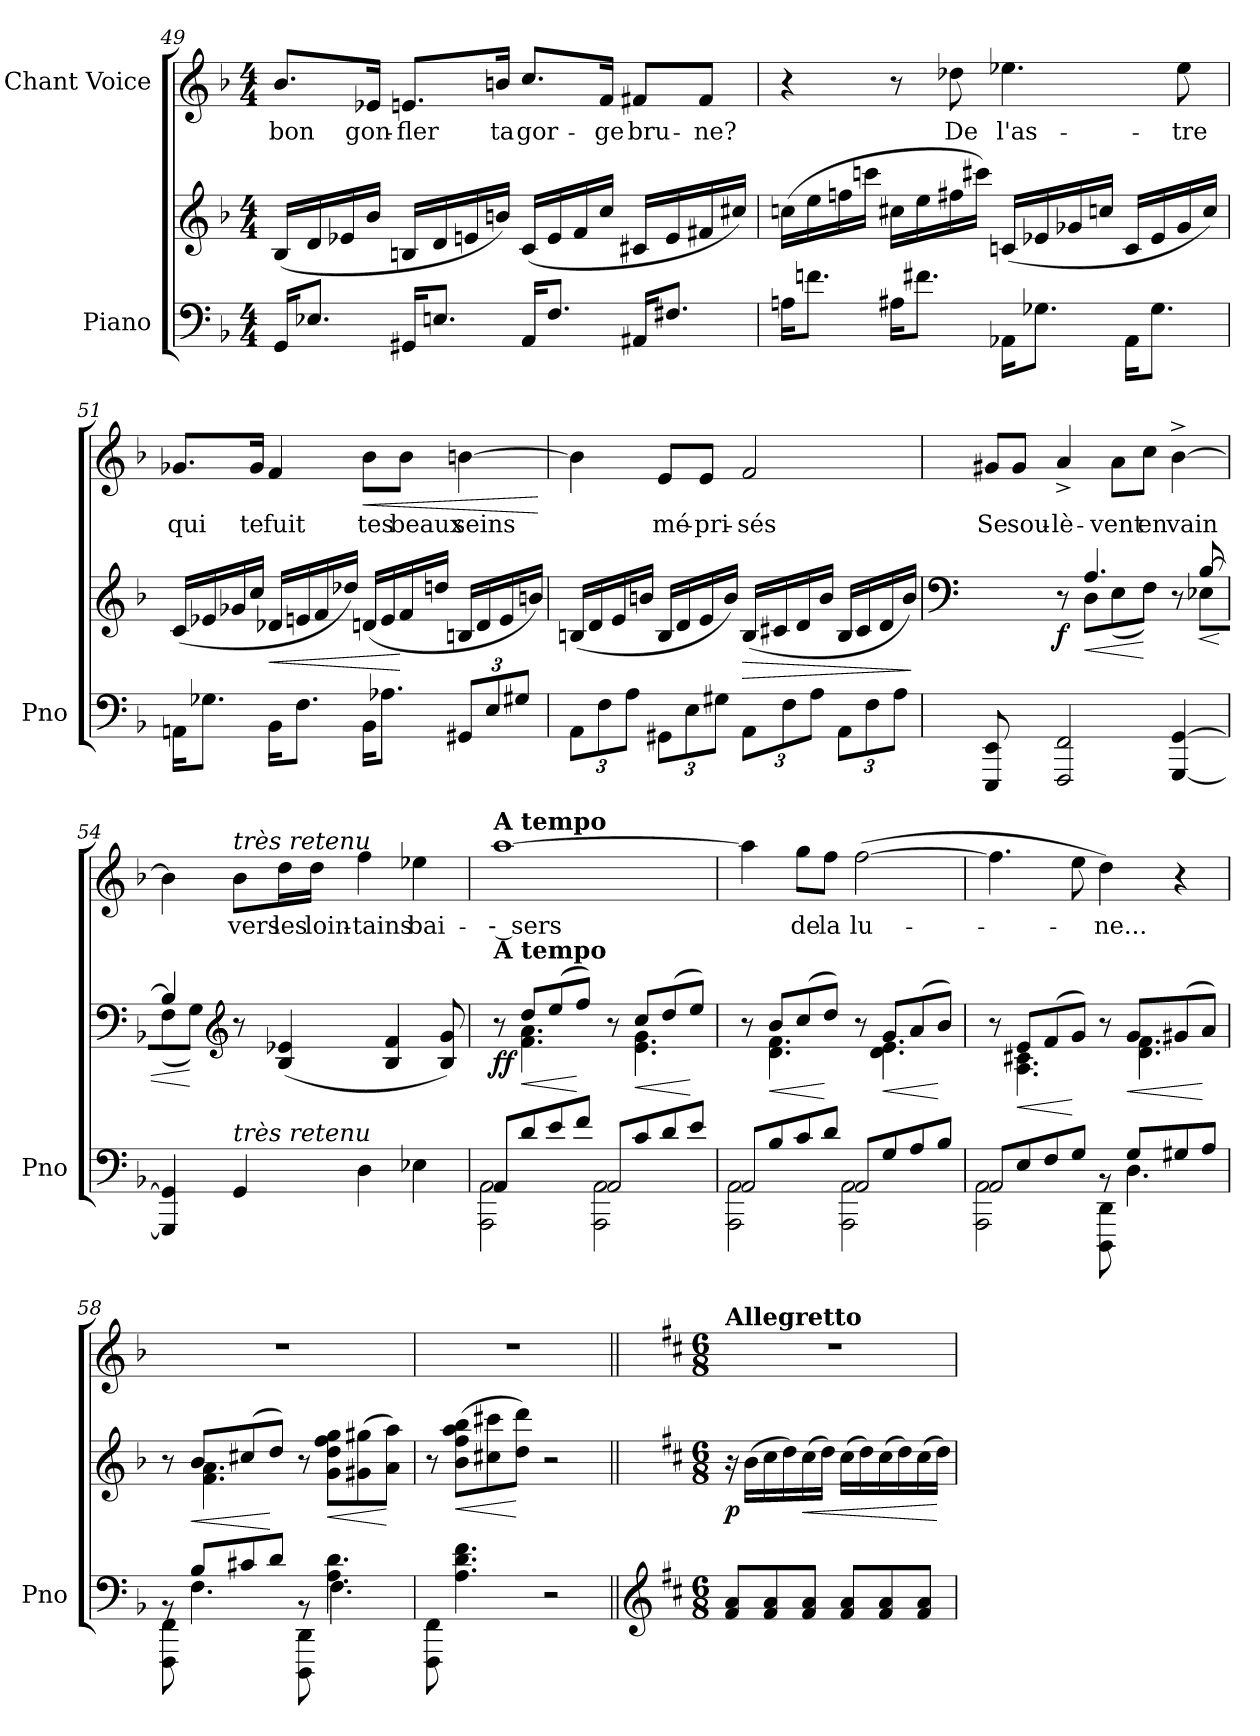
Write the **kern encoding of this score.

**kern	**kern	**dynam	**kern	**text	**dynam
*part2	*part2	*part2	*part1	*part1	*part1
*staff3	*staff2	*staff2/3	*staff1	*staff1	*staff1
*I"Piano	*	*	*I"Chant Voice	*	*
*I'Pno	*	*	*	*	*
*clefF4	*clefG2	*	*clefG2	*	*
*k[b-]	*k[b-]	*	*k[b-]	*	*
*M4/4	*M4/4	*	*M4/4	*	*
=49	=49	=49	=49	=49	=49
!	!	!	!	!LO:LY:b	!
16GG/KL	(<16B-/LL	.	8.b-/L	bon	.
8.E-X/J	16d/	.	.	.	.
.	16e-X/	.	.	.	.
!	!	!	!	!LO:LY:b	!
.	16b-/JJ	.	16e-X/Jk	gon-	.
!	!	!	!	!LO:LY:b	!
16GG#X/KL	16Bn/LL	.	8.en/L	-fler	.
8.En/J	16d/	.	.	.	.
.	16en/	.	.	.	.
!	!	!	!	!LO:LY:b	!
.	16bn/JJ)	.	16bn/Jk	ta	.
!	!	!	!	!LO:LY:b	!
16AA/KL	(<16c/LL	.	8.cc/L	gor-	.
8.F/J	16e/	.	.	.	.
.	16f/	.	.	.	.
!	!	!	!	!LO:LY:b	!
.	16cc/JJ	.	16f/Jk	-ge	.
!	!	!	!	!LO:LY:b	!
16AA#X/KL	16c#X/LL	.	8f#X/L	bru-	.
8.F#X/J	16e/	.	.	.	.
!	!	!	!	!LO:LY:b	!
.	16f#X/	.	8f#/J	-ne?	.
.	16cc#X/JJ)	.	.	.	.
!!LO:LB:g=z
=50	=50	=50	=50	=50	=50
16An\KL	(>16ccn\LL	.	4r	.	.
8.fn\J	16ee\	.	.	.	.
.	16ffn\	.	.	.	.
.	16cccn\JJ	.	.	.	.
16A#X\KL	16cc#X\LL	.	8r	.	.
8.f#X\J	16ee\	.	.	.	.
!	!	!	!	!LO:LY:b	!
.	16ff#X\	.	8dd-X\	De	.
.	16ccc#X\JJ)	.	.	.	.
!	!	!	!	!LO:LY:b	!
16AA-X\KL	(<16cn/LL	.	4.ee-X\	l'as-	.
8.G-X\J	16e-X/	.	.	.	.
.	16g-X/	.	.	.	.
.	16ccn/JJ	.	.	.	.
16AA-\KL	16c/LL	.	.	.	.
8.G-\J	16e-/	.	.	.	.
!	!	!	!	!LO:LY:b	!
.	16g-/	.	8ee-\	-tre	.
.	16cc/JJ)	.	.	.	.
=51	=51	=51	=51	=51	=51
!	!	!	!	!LO:LY:b	!
16AAn\KL	(<16c/LL	.	8.g-X/L	qui	.
8.G-X\J	16e-X/	.	.	.	.
.	16g-X/	.	.	.	.
!	!	!	!	!LO:LY:b	!
.	16cc/JJ	.	16g-/Jk	te	.
!	!	!LO:HP:b	!	!LO:LY:b	!
16BB-\KL	16d-X/LL	<	4f/	fuit	.
8.F\J	16en/	.	.	.	.
.	16f/	.	.	.	.
.	16dd-X/JJ)	.	.	.	.
!	!	!	!	!LO:LY:b	!LO:HP:b
16BB-\KL	(<16dn/LL	.	8b-\L	tes	<
8.A-X\J	16e/	.	.	.	.
!	!	!	!	!LO:LY:b	!
.	16f/	[	8b-\J	beaux	.
.	16ddn/JJ	.	.	.	.
*Xbrackettup	*	*	*	*	*
!	!	!	!	!LO:LY:b	!
12GG#X/L	16Bn/LL	.	[4bn\	seins	.
.	16d/	.	.	.	.
12E/	.	.	.	.	.
.	16e/	.	.	.	.
12G#X/J	.	.	.	.	.
.	16bn/JJ)	.	.	.	.
.	.	.	.	.	[
!!LO:LB:g=z
=52	=52	=52	=52	=52	=52
12AA\L	(<16Bn/LL	.	4bn\]	.	.
.	16d/	.	.	.	.
12F\	.	.	.	.	.
.	16e/	.	.	.	.
12A\J	.	.	.	.	.
.	16bn/JJ	.	.	.	.
!	!	!	!	!LO:LY:b	!
12GG#X\L	16B/LL	.	8e/L	mé-	.
.	16d/	.	.	.	.
12E\	.	.	.	.	.
!	!	!	!	!LO:LY:b	!
.	16e/	.	8e/J	-pri-	.
12G#X\J	.	.	.	.	.
.	16b/JJ)	.	.	.	.
!	!	!LO:HP:b	!	!LO:LY:b	!
12AA\L	(<16B/LL	>	2f/	-sés	.
.	16c#X/	.	.	.	.
12F\	.	.	.	.	.
.	16d/	.	.	.	.
12A\J	.	.	.	.	.
.	16b/JJ	.	.	.	.
12AA\L	16B/LL	.	.	.	.
.	16c#/	.	.	.	.
12F\	.	.	.	.	.
.	16d/	.	.	.	.
12A\J	.	.	.	.	.
.	16b/JJ)	.	.	.	.
.	.	]	.	.	.
=53	=53	=53	=53	=53	=53
*	*clefF4	*	*	*	*
*	*^	*	*	*	*
*	*	*^	*	*	*	*
!	!	!	!	!	!	!LO:LY:b	!
8EEE/ 8EE/L	4ryy	4.ryy	8ryy	.	8g#X/L	Se	.
!	!	!	!	!	!	!LO:LY:b	!
8ryy	.	.	8D\ 8G#X\J	.	8g#/J	sou-	.
!	!	!	!	!LO:DY:b	!	!LO:LY:b	!
2FFF/ 2FF/	8r	.	2.ryy	f	4a^/	-lè-	.
!	!	!	!	!LO:HP:b	!	!	!
.	4.A/	8D\L	.	<	.	.	.
!	!	!	!	!	!	!LO:LY:b	!
.	.	(>8E\	.	.	8a\L	-vent	.
!	!	!	!	!	!	!LO:LY:b	!
.	.	8F\J)	.	[	8cc\J	en	.
!	!	!	!	!	!	!LO:LY:b	!
[4GGG/ [4GG/	8r	8ryy	.	.	[4b-^\	vain	.
!	!	!	!	!LO:HP:b	!	!	!
.	[8B-/	8E-X\L	.	<	.	.	.
*	*	*v	*v	*	*	*	*
=54	=54	=54	=54	=54	=54	=54
4GGG/] 4GG/]	4B-/]	(>8F\	.	4b-\]	.	.
.	.	8G\J)	[	.	.	.
*	*clefG2	*	*	*	*	*
!	!	!	!	!LO:TX:a:i:t=très retenu	!	!
!LO:TX:a:i:t=très retenu	!	!	!	!	!	!
!	!	!	!	!	!LO:LY:b	!
4GG/	8r	2.ryy	.	8b-\L	vers	.
*	*	*	*	*MM100	*	*
!	!	!	!	!	!LO:LY:b	!
.	(<4B-/ 4e-X/	.	.	16dd\L	les	.
!	!	!	!	!	!LO:LY:b	!
.	.	.	.	16dd\JJ	loin-	.
!	!	!	!	!	!LO:LY:b	!
4D\	.	.	.	4ff\	-tains	.
.	4B-/ 4f/	.	.	.	.	.
!	!	!	!	!	!LO:LY:b	!
4E-X\	.	.	.	4ee-X\	bai-	.
.	8B-/ 8g/)	.	.	.	.	.
!!LO:PB:g=z
=55	=55	=55	=55	=55	=55	=55
*	*	*	*	*MM125	*	*
!	!	!	!	!LO:TX:a:B:t=A tempo	!	!
!	!LO:TX:a:B:t=A tempo	!	!	!	!	!
!LO:N:head=open	!	!	!LO:DY:b	!	!LO:LY:b	!
*^	*	*	*	*	*	*
8AA/L	2AAA\ 2AA\	8r	8ryy	ff	[1aa	-- sers	.
!	!	!	!	!LO:HP:b	!	!	!
8d/	.	8dd/L	4.f\ 4.a\	<	.	.	.
8e/	.	(<8ee/	.	.	.	.	.
8f/J	.	8ff/J)	.	[	.	.	.
!LO:N:head=open	!	!	!	!	!	!	!
8AA/L	2AAA\ 2AA\	8r	8ryy	.	.	.	.
!	!	!	!	!LO:HP:b	!	!	!
8c/	.	8cc/L	4.e\ 4.g\	<	.	.	.
8d/	.	(<8dd/	.	.	.	.	.
8e/J	.	8ee/J)	.	[	.	.	.
=56	=56	=56	=56	=56	=56	=56	=56
!LO:N:head=open	!	!	!	!	!	!	!
8AA/L	2AAA\ 2AA\	8r	8ryy	.	4aa\]	.	.
!	!	!	!	!LO:HP:b	!	!	!
8B-/	.	8b-/L	4.d\ 4.f\	<	.	.	.
!	!	!	!	!	!	!LO:LY:b	!
8c/	.	(<8cc/	.	.	8gg\L	de	.
!	!	!	!	!	!	!LO:LY:b	!
8d/J	.	8dd/J)	.	[	8ff\J	la	.
!LO:N:head=open	!	!	!	!	!	!LO:LY:b	!
8AA/L	2AAA\ 2AA\	8r	8ryy	.	(>[2ff\	lu-	.
!	!	!	!	!LO:HP:b	!	!	!
8G/	.	8g/L	4.d\ 4.e\	<	.	.	.
8A/	.	(<8a/	.	.	.	.	.
8B-/J	.	8b-/J)	.	[	.	.	.
=57	=57	=57	=57	=57	=57	=57	=57
!LO:N:head=open	!	!	!	!	!	!	!
8AA/L	2AAA\ 2AA\	8r	8ryy	.	4.ff\]	.	.
!	!	!	!	!LO:HP:b	!	!	!
8E/	.	8e/L	4.A\ 4.c#X\	<	.	.	.
8F/	.	(<8f/	.	.	.	.	.
8G/J	.	8g/J)	.	[	8ee\	.	.
!	!	!	!	!	!	!LO:LY:b	!
8rBB	8DDD\ 8DD\	8r	8ryy	.	4dd\)	-ne...	.
!	!	!	!	!LO:HP:b	!	!	!
8G/L	4.D\	8g/L	4.d\ 4.f\	<	.	.	.
8G#X/	.	(<8g#X/	.	.	4r	.	.
8A/J	.	8a/J)	.	[	.	.	.
=58	=58	=58	=58	=58	=58	=58	=58
8rBB	8FFF\ 8FF\	8r	8ryy	.	1r	.	.
!	!	!	!	!LO:HP:b	!	!	!
8B-/L	4.F\	8b-/L	4.f\ 4.a\	<	.	.	.
8c#X/	.	(<8cc#X/	.	.	.	.	.
8d/J	.	8dd/J)	.	[	.	.	.
8rBB	8DDD\ 8DD\	8r	2ryy	.	.	.	.
!	!	!	!	!LO:HP:b	!	!	!
4.A\ 4.d\	4.F\	8g\ 8dd\ 8ff\ 8gg\L	.	<	.	.	.
.	.	(>8g#X\ 8gg#X\	.	.	.	.	.
.	.	8a\ 8aa\J)	.	[	.	.	.
*v	*v	*	*	*	*	*	*
*	*v	*v	*	*	*	*
!!LO:LB:g=z
=59	=59	=59	=59	=59	=59
8FFF\ 8FF\	8r	.	1r	.	.
!	!	!LO:HP:b	!	!	!
4.A\ 4.d\ 4.f\	(>8b-\ 8ff\ 8aa\ 8bb-\L	<	.	.	.
.	8cc#X\ 8ccc#X\	.	.	.	.
.	8dd\ 8ddd\J)	[	.	.	.
2r	2r	.	.	.	.
=60||	=60||	=60||	=60||	=60||	=60||
*clefG2	*	*	*	*	*
*k[f#c#]	*k[f#c#]	*	*k[f#c#]	*	*
*M6/8	*M6/8	*	*M6/8	*	*
!	!	!	!LO:TX:a:B:t=Allegretto	!	!
!	!	!LO:DY:b	!	!	!
8f#/ 8a/L	16r	p	2.r	.	.
.	(>16b\LL	.	.	.	.
8f#/ 8a/	16cc#\	.	.	.	.
.	16dd\)	.	.	.	.
!	!	!LO:HP:b	!	!	!
8f#/ 8a/J	(>16cc#\	<	.	.	.
.	16dd\JJ)	.	.	.	.
8f#/ 8a/L	(>16cc#\LL	.	.	.	.
.	16dd\)	.	.	.	.
8f#/ 8a/	(>16cc#\	.	.	.	.
.	16dd\)	.	.	.	.
8f#/ 8a/J	(>16cc#\	.	.	.	.
.	16dd\JJ)	[	.	.	.
=	=	=	=	=	=
*-	*-	*-	*-	*-	*-
